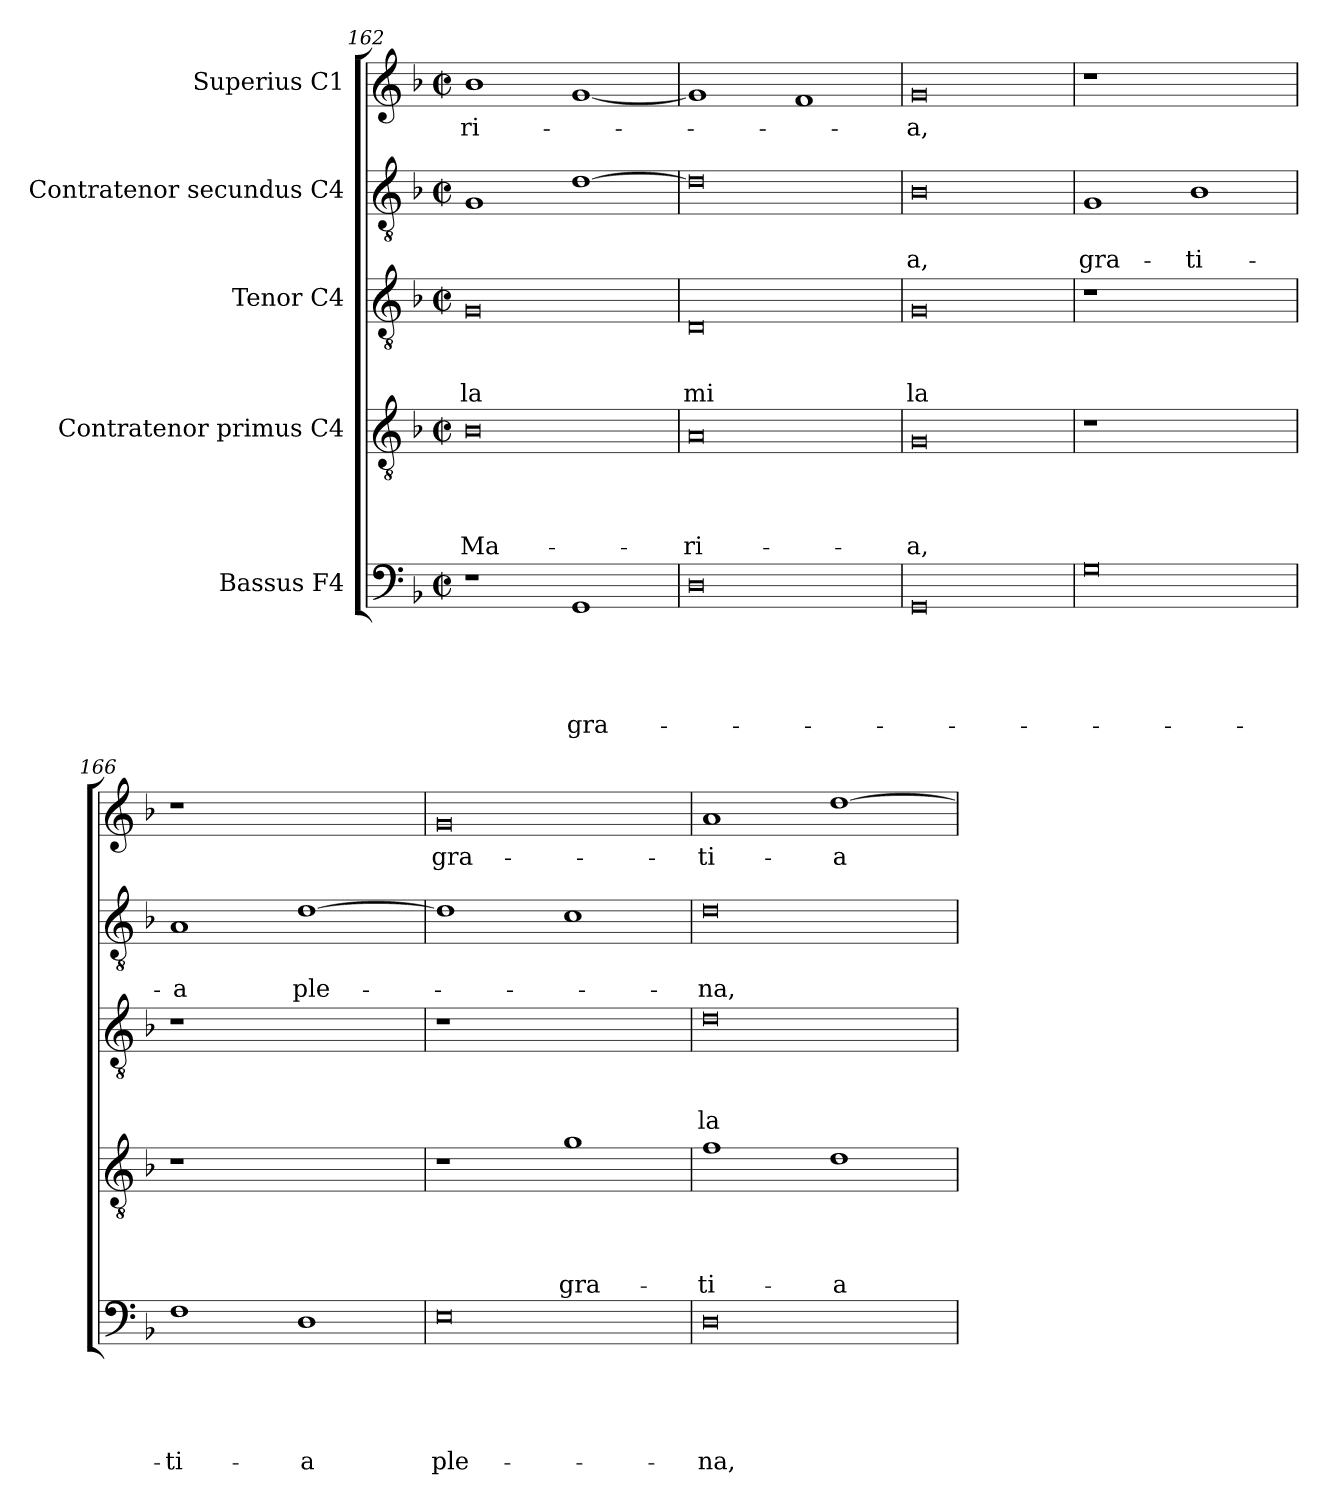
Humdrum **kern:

**kern	**text	**text	**text	**text	**text	**kern	**text	**text	**text	**text	**kern	**text	**text	**text	**kern	**text	**text	**kern	**text
*part5	*part5	*part5	*part5	*part5	*part5	*part4	*part4	*part4	*part4	*part4	*part3	*part3	*part3	*part3	*part2	*part2	*part2	*part1	*part1
*staff5	*staff5	*staff5	*staff5	*staff5	*staff5	*staff4	*staff4	*staff4	*staff4	*staff4	*staff3	*staff3	*staff3	*staff3	*staff2	*staff2	*staff2	*staff1	*staff1
*I"Bassus F4	*	*	*	*	*	*I"Contratenor primus C4	*	*	*	*	*I"Tenor C4	*	*	*	*I"Contratenor secundus C4	*	*	*I"Superius C1	*
*clefF4	*	*	*	*	*	*clefGv2	*	*	*	*	*clefGv2	*	*	*	*clefGv2	*	*	*clefG2	*
*k[b-]	*	*	*	*	*	*k[b-]	*	*	*	*	*k[b-]	*	*	*	*k[b-]	*	*	*k[b-]	*
*F:	*	*	*	*	*	*F:	*	*	*	*	*F:	*	*	*	*F:	*	*	*F:	*
*M2/2	*	*	*	*	*	*M2/2	*	*	*	*	*M2/2	*	*	*	*M2/2	*	*	*M2/2	*
*met(c|)	*	*	*	*	*	*met(c|)	*	*	*	*	*met(c|)	*	*	*	*met(c|)	*	*	*met(c|)	*
=162	=162	=162	=162	=162	=162	=162	=162	=162	=162	=162	=162	=162	=162	=162	=162	=162	=162	=162	=162
1r	.	.	.	.	.	0B-	.	.	.	Ma-	0G	.	.	la	1G	.	.	1b-	-ri-
1GG	.	.	.	.	gra-	.	.	.	.	.	.	.	.	.	[1d	.	.	[1g	.
=163	=163	=163	=163	=163	=163	=163	=163	=163	=163	=163	=163	=163	=163	=163	=163	=163	=163	=163	=163
0D	.	.	.	.	.	0A	.	.	.	-ri-	0D	.	.	mi	0d]	.	.	1g]	.
.	.	.	.	.	.	.	.	.	.	.	.	.	.	.	.	.	.	1f	.
=164	=164	=164	=164	=164	=164	=164	=164	=164	=164	=164	=164	=164	=164	=164	=164	=164	=164	=164	=164
0GG	.	.	.	.	.	0G	.	.	.	-a,	0G	.	.	la	0B-	.	-a,	0g	-a,
!!LO:LB:g=z
=165	=165	=165	=165	=165	=165	=165	=165	=165	=165	=165	=165	=165	=165	=165	=165	=165	=165	=165	=165
0G	.	.	.	.	.	1r	.	.	.	.	1r	.	.	.	1G	.	gra-	1r	.
.	.	.	.	.	.	1ryy	.	.	.	.	1ryy	.	.	.	1B-	.	-ti-	1ryy	.
=166	=166	=166	=166	=166	=166	=166	=166	=166	=166	=166	=166	=166	=166	=166	=166	=166	=166	=166	=166
1F	.	.	.	.	-ti-	1r	.	.	.	.	1r	.	.	.	1A	.	-a	1r	.
1D	.	.	.	.	-a	1ryy	.	.	.	.	1ryy	.	.	.	[1d	.	ple-	1ryy	.
=167	=167	=167	=167	=167	=167	=167	=167	=167	=167	=167	=167	=167	=167	=167	=167	=167	=167	=167	=167
0E	.	.	.	.	ple-	1r	.	.	.	.	1r	.	.	.	1d]	.	.	0g	gra-
.	.	.	.	.	.	1g	.	.	.	gra-	1ryy	.	.	.	1c	.	.	.	.
=168	=168	=168	=168	=168	=168	=168	=168	=168	=168	=168	=168	=168	=168	=168	=168	=168	=168	=168	=168
0D	.	.	.	.	-na,	1f	.	.	.	-ti-	0d	.	.	la	0d	.	-na,	1a	-ti-
.	.	.	.	.	.	1d	.	.	.	-a	.	.	.	.	.	.	.	[1dd	-a
=	=	=	=	=	=	=	=	=	=	=	=	=	=	=	=	=	=	=	=
*-	*-	*-	*-	*-	*-	*-	*-	*-	*-	*-	*-	*-	*-	*-	*-	*-	*-	*-	*-
